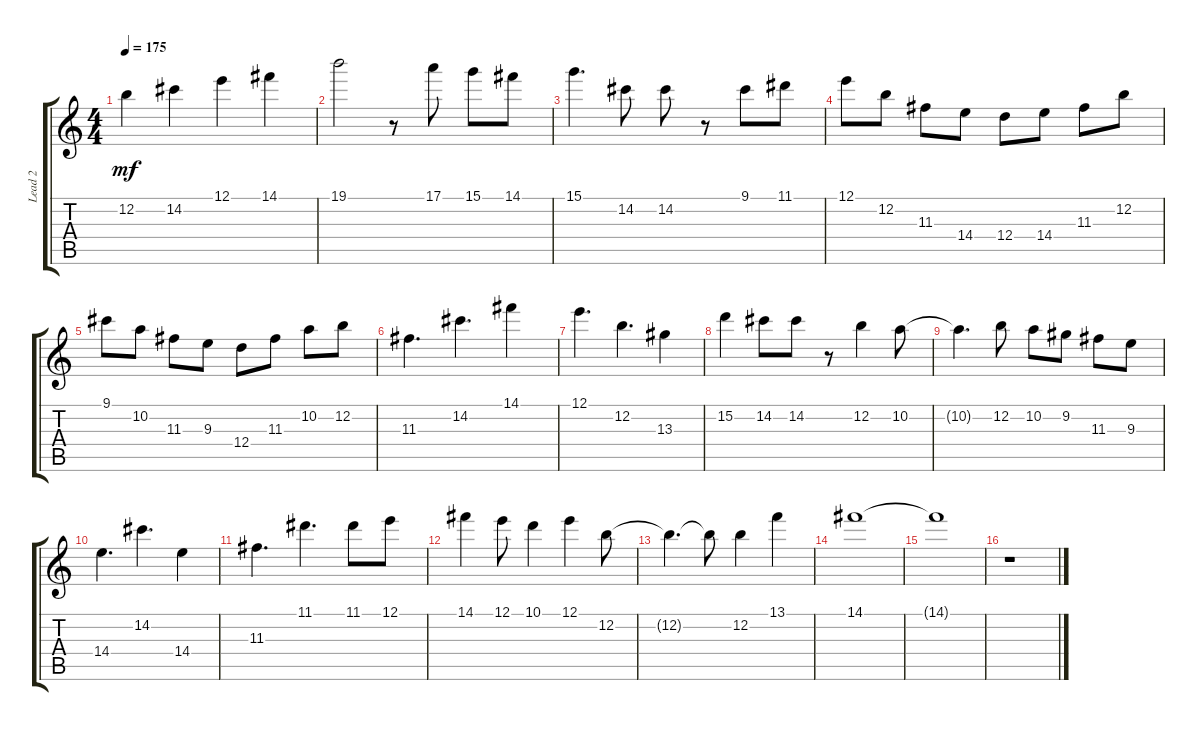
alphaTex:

\track ("Lead 2" "Lead 2") {instrument overdrivenguitar}
\staff {score tabs}
\tuning (E4 B3 G3 D3 A2 E2) {hide}
\ts (4 4)
\tempo 175
\clef g2
\ks c
12.2.4{dy mf} 14.2.4 12.1.4 14.1.4 |
19.1.2 r.8 17.1.8 15.1.8 14.1.8 |
15.1.4{d} 14.2.8 14.2.8 r.8 9.1.8 11.1.8 |
12.1.8 12.2.8 11.3.8 14.4.8 12.4.8 14.4.8 11.3.8 12.2.8 |
9.1.8 10.2.8 11.3.8 9.3.8 12.4.8 11.3.8 10.2.8 12.2.8 |
11.3.4{d} 14.2.4{d} 14.1.4 |
12.1.4{d} 12.2.4{d} 13.3.4 |
15.2.4 14.2.8 14.2.8 r.8 12.2.4 10.2.8 |
10.2{t}.4{d} 12.2.8 10.2.8 9.2.8 11.3.8 9.3.8 |
14.4.4{d} 14.2.4{d} 14.4.4 |
11.3.4{d} 11.1.4{d} 11.1.8 12.1.8 |
14.1.4 12.1.8 10.1.4 12.1.4 12.2.8 |
12.2{t}.4{d} 12.2{t}.8 12.2.4 13.1.4 |
14.1.1 |
14.1{t}.1 |
r.1
